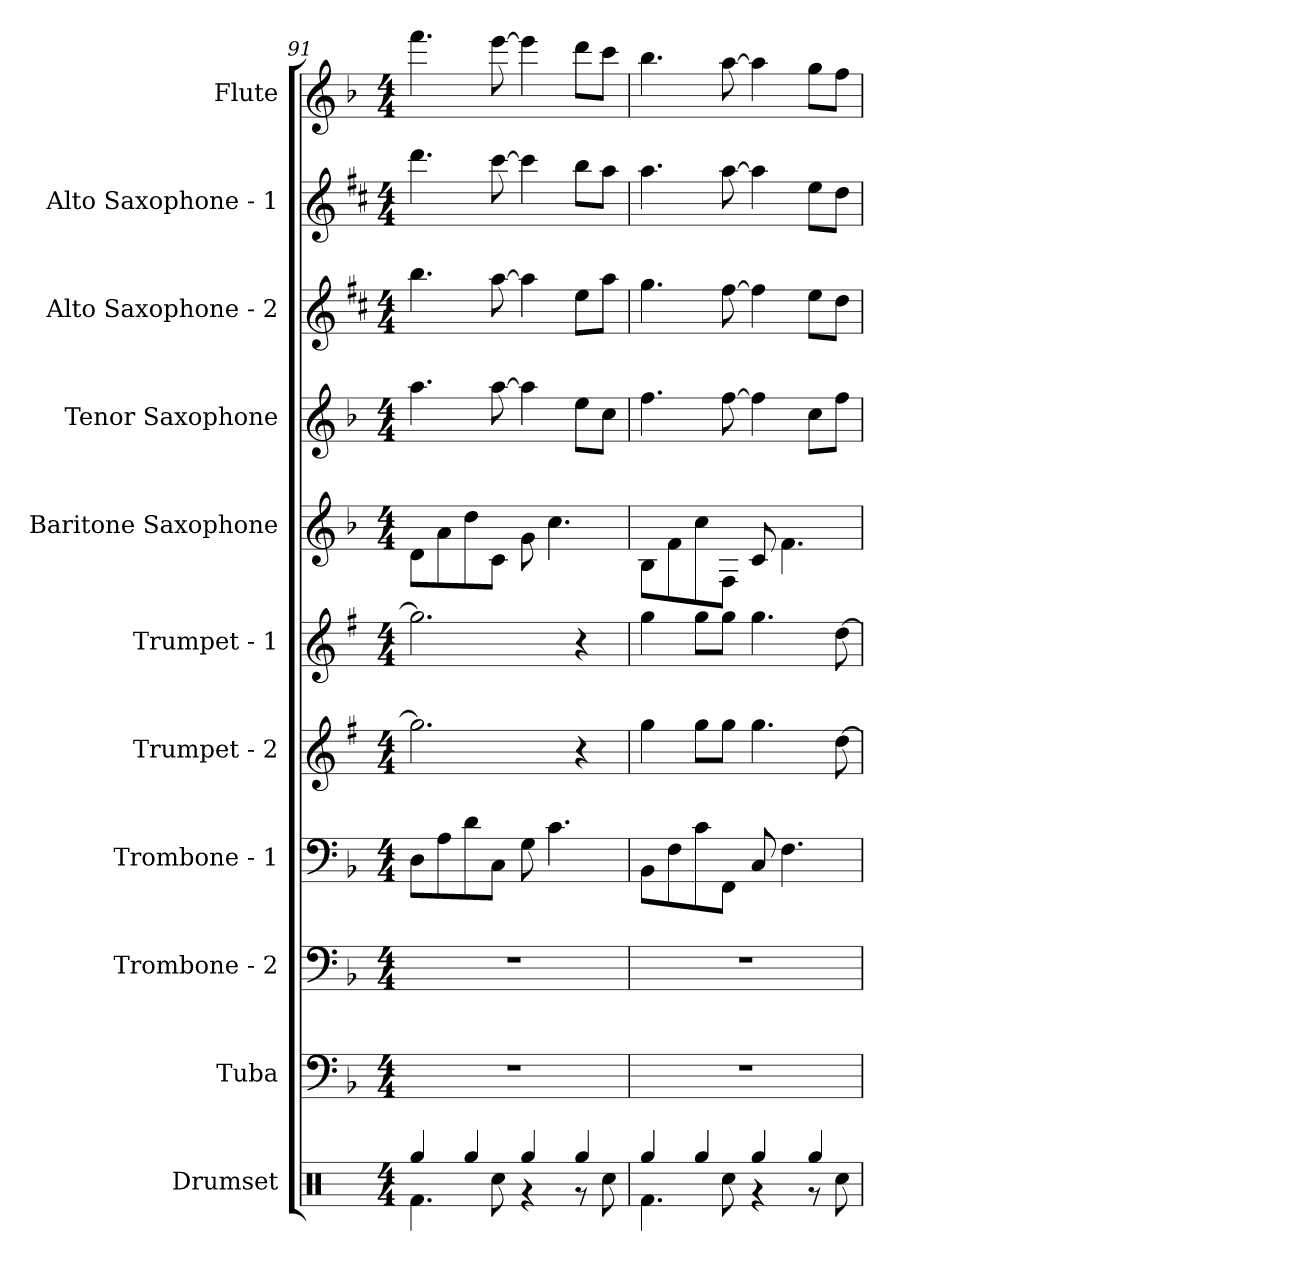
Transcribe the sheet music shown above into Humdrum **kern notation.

**kern	**kern	**kern	**kern	**kern	**kern	**kern	**kern	**kern	**kern	**kern
*part11	*part10	*part9	*part8	*part7	*part6	*part5	*part4	*part3	*part2	*part1
*staff11	*staff10	*staff9	*staff8	*staff7	*staff6	*staff5	*staff4	*staff3	*staff2	*staff1
*I"Drumset	*I"Tuba	*I"Trombone - 2	*I"Trombone - 1	*I"Trumpet - 2	*I"Trumpet - 1	*I"Baritone Saxophone	*I"Tenor Saxophone	*I"Alto Saxophone - 2	*I"Alto Saxophone - 1	*I"Flute
*I'Drs.	*I'Tba.	*I'Tbn. - 2	*I'Tbn. - 1	*I'Tpt.  - 2	*I'Tpt. - 1	*I'Bar. Sax.	*I'T. Sax.	*I'A. Sax. - 2	*I'A. Sax. - 1	*I'Fl.
!!LO:PB:g=z
*clefX	*clefF4	*clefF4	*clefF4	*clefG2	*clefG2	*clefG2	*clefG2	*clefG2	*clefG2	*clefG2
*	*	*	*	*ITrd1c2	*ITrd1c2	*ITrd12c21	*ITrd8c14	*ITrd5c9	*ITrd5c9	*
*k[]	*k[b-]	*k[b-]	*k[b-]	*k[b-]	*k[b-]	*k[b-]	*k[b-]	*k[b-]	*k[b-]	*k[b-]
*M4/4	*M4/4	*M4/4	*M4/4	*M4/4	*M4/4	*M4/4	*M4/4	*M4/4	*M4/4	*M4/4
=91	=91	=91	=91	=91	=91	=91	=91	=91	=91	=91
*^	*	*	*	*	*	*	*	*	*	*
4Rgg/	4.Rf\	1r	1r	8D\L	2.ff\]	2.ff\]	8D\L	4.a\	4.dd\	4.ff\	4.fff\
.	.	.	.	8A\	.	.	8A\	.	.	.	.
4Rgg/	.	.	.	8d\	.	.	8d\	.	.	.	.
.	8Rcc\	.	.	8C\J	.	.	8C\J	[8a\	[8cc\	[8ee\	[8eee\
4Rgg/	4r	.	.	8G\	.	.	8G\	4a\]	4cc\]	4ee\]	4eee\]
.	.	.	.	4.c\	.	.	4.c\	.	.	.	.
4Rgg/	8r	.	.	.	4r	4r	.	8e\L	8g\L	8dd\L	8ddd\L
.	8Rcc\	.	.	.	.	.	.	8c\J	8cc\J	8cc\J	8ccc\J
=92	=92	=92	=92	=92	=92	=92	=92	=92	=92	=92	=92
4Rgg/	4.Rf\	1r	1r	8BB-\L	4ff\	4ff\	8BB-\L	4.f\	4.b-\	4.cc\	4.bb-\
.	.	.	.	8F\	.	.	8F\	.	.	.	.
4Rgg/	.	.	.	8c\	8ff\L	8ff\L	8c\	.	.	.	.
.	8Rcc\	.	.	8FF\J	8ff\J	8ff\J	8FF\J	[8f\	[8a\	[8cc\	[8aa\
4Rgg/	4r	.	.	8C/	4.ff\	4.ff\	8C/	4f\]	4a\]	4cc\]	4aa\]
.	.	.	.	4.F\	.	.	4.F\	.	.	.	.
4Rgg/	8r	.	.	.	.	.	.	8c\L	8g\L	8g\L	8gg\L
.	8Rcc\	.	.	.	[8cc\	[8cc\	.	8f\J	8f\J	8f\J	8ff\J
*v	*v	*	*	*	*	*	*	*	*	*	*
=	=	=	=	=	=	=	=	=	=	=
*-	*-	*-	*-	*-	*-	*-	*-	*-	*-	*-
